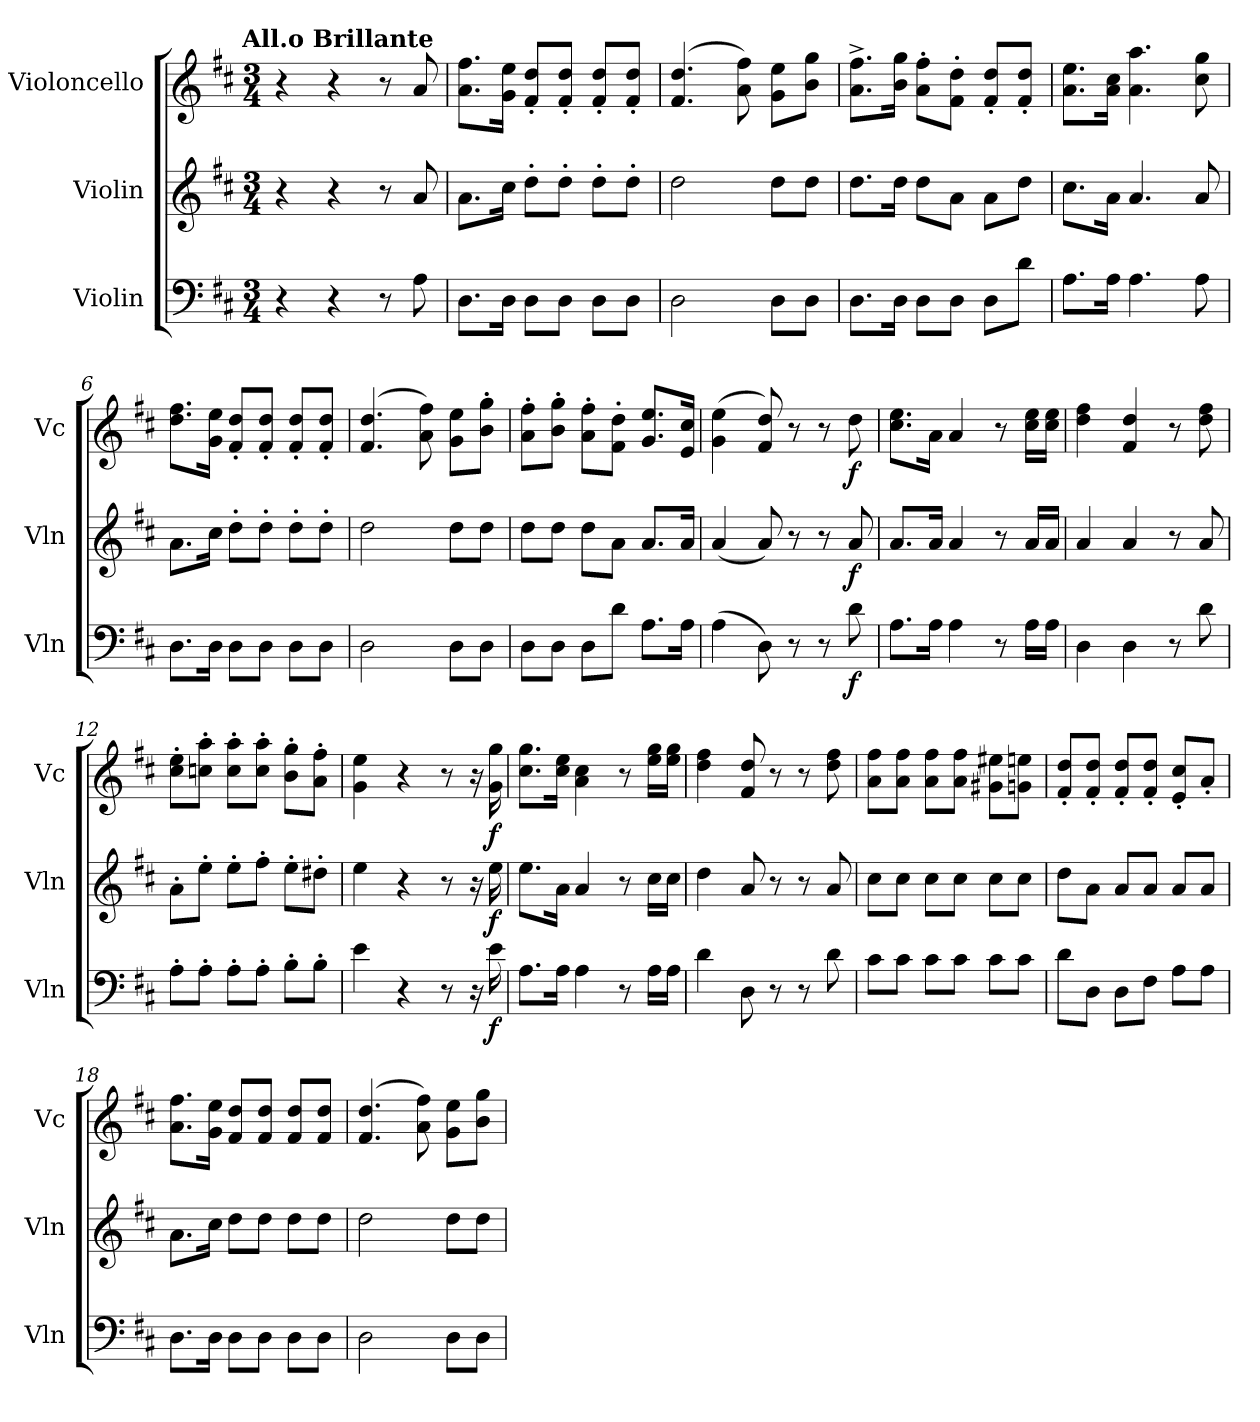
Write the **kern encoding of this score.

**kern	**dynam	**kern	**dynam	**kern	**dynam
*part3	*part3	*part2	*part2	*part1	*part1
*staff3	*staff3	*staff2	*staff2	*staff1	*staff1
*I"Violin	*	*I"Violin	*	*I"Violoncello	*
*I'Vln	*	*I'Vln	*	*I'Vc	*
*clefF4	*	*clefG2	*	*clefG2	*
*k[f#c#]	*	*k[f#c#]	*	*k[f#c#]	*
!!LO:TX:omd:t=All.o Brillante
*M3/4	*	*M3/4	*	*M3/4	*
*MM144	*	*MM144	*	*MM144	*
=1	=1	=1	=1	=1	=1
4r	.	4r	.	4r	.
4r	.	4r	.	4r	.
8r	.	8r	.	8r	.
8A\	.	8a/	.	8a/	.
=2	=2	=2	=2	=2	=2
8.D\L	.	8.a\L	.	8.a\ 8.ff#\L	.
16D\Jk	.	16cc#\Jk	.	16g\ 16ee\Jk	.
8D\L	.	8dd'\L	.	8f#'/ 8dd'/L	.
8D\J	.	8dd'\J	.	8f#'/ 8dd'/J	.
8D\L	.	8dd'\L	.	8f#'/ 8dd'/L	.
8D\J	.	8dd'\J	.	8f#'/ 8dd'/J	.
=3	=3	=3	=3	=3	=3
2D\	.	2dd\	.	(>4.f#/ 4.dd/	.
.	.	.	.	8a\ 8ff#\)	.
8D\L	.	8dd\L	.	8g\ 8ee\L	.
8D\J	.	8dd\J	.	8b\ 8gg\J	.
=4	=4	=4	=4	=4	=4
8.D\L	.	8.dd\L	.	8.a^\ 8.ff#^\L	.
16D\Jk	.	16dd\Jk	.	16b\ 16gg\Jk	.
8D\L	.	8dd\L	.	8a'\ 8ff#'\L	.
8D\J	.	8a\J	.	8f#'\ 8dd'\J	.
8D\L	.	8a\L	.	8f#'/ 8dd'/L	.
8d\J	.	8dd\J	.	8f#'/ 8dd'/J	.
=5	=5	=5	=5	=5	=5
8.A\L	.	8.cc#\L	.	8.a\ 8.ee\L	.
16A\Jk	.	16a\Jk	.	16a\ 16cc#\Jk	.
4.A\	.	4.a/	.	4.a\ 4.aa\	.
8A\	.	8a/	.	8cc#\ 8gg\	.
!!LO:LB:g=z
=6	=6	=6	=6	=6	=6
8.D\L	.	8.a\L	.	8.dd\ 8.ff#\L	.
16D\Jk	.	16cc#\Jk	.	16g\ 16ee\Jk	.
8D\L	.	8dd'\L	.	8f#'/ 8dd'/L	.
8D\J	.	8dd'\J	.	8f#'/ 8dd'/J	.
8D\L	.	8dd'\L	.	8f#'/ 8dd'/L	.
8D\J	.	8dd'\J	.	8f#'/ 8dd'/J	.
=7	=7	=7	=7	=7	=7
2D\	.	2dd\	.	(>4.f#/ 4.dd/	.
.	.	.	.	8a\ 8ff#\)	.
8D\L	.	8dd\L	.	8g\ 8ee\L	.
8D\J	.	8dd\J	.	8b'\ 8gg'\J	.
=8	=8	=8	=8	=8	=8
8D\L	.	8dd\L	.	8a'\ 8ff#'\L	.
8D\J	.	8dd\J	.	8b'\ 8gg'\J	.
8D\L	.	8dd\L	.	8a'\ 8ff#'\L	.
8d\J	.	8a\J	.	8f#'\ 8dd'\J	.
8.A\L	.	8.a/L	.	8.g/ 8.ee/L	.
16A\Jk	.	16a/Jk	.	16e/ 16cc#/Jk	.
=9	=9	=9	=9	=9	=9
(>4A\	.	(<4a/	.	(>4g\ 4ee\	.
8D\)	.	8a/)	.	8f#/ 8dd/)	.
8r	.	8r	.	8r	.
8r	.	8r	.	8r	.
!	!LO:DY:b	!	!LO:DY:b	!	!LO:DY:b
8d\	f	8a/	f	8dd\	f
=10	=10	=10	=10	=10	=10
8.A\L	.	8.a/L	.	8.cc#\ 8.ee\L	.
16A\Jk	.	16a/Jk	.	16a\Jk	.
4A\	.	4a/	.	4a/	.
8r	.	8r	.	8r	.
16A\LL	.	16a/LL	.	16cc#\ 16ee\LL	.
16A\JJ	.	16a/JJ	.	16cc#\ 16ee\JJ	.
!!LO:LB:g=z
=11	=11	=11	=11	=11	=11
4D\	.	4a/	.	4dd\ 4ff#\	.
4D\	.	4a/	.	4f#/ 4dd/	.
8r	.	8r	.	8r	.
8d\	.	8a/	.	8dd\ 8ff#\	.
=12	=12	=12	=12	=12	=12
8A'\L	.	8a'\L	.	8cc#'\ 8ee'\L	.
8A'\J	.	8ee'\J	.	8ccn'\ 8aa'\J	.
8A'\L	.	8ee'\L	.	8cc'\ 8aa'\L	.
8A'\J	.	8ff#'\J	.	8cc'\ 8aa'\J	.
8B'\L	.	8ee'\L	.	8b'\ 8gg'\L	.
8B'\J	.	8dd#X'\J	.	8a'\ 8ff#'\J	.
=13	=13	=13	=13	=13	=13
4e\	.	4ee\	.	4g\ 4ee\	.
4r	.	4r	.	4r	.
8r	.	8r	.	8r	.
16r	.	16r	.	16r	.
!	!LO:DY:b	!	!LO:DY:b	!	!LO:DY:b
16e\	f	16ee\	f	16g\ 16gg\	f
=14	=14	=14	=14	=14	=14
8.A\L	.	8.ee\L	.	8.cc#\ 8.gg\L	.
16A\Jk	.	16a\Jk	.	16cc#\ 16ee\Jk	.
4A\	.	4a/	.	4a\ 4cc#\	.
8r	.	8r	.	8r	.
16A\LL	.	16cc#\LL	.	16ee\ 16gg\LL	.
16A\JJ	.	16cc#\JJ	.	16ee\ 16gg\JJ	.
=15	=15	=15	=15	=15	=15
4d\	.	4dd\	.	4dd\ 4ff#\	.
8D\	.	8a/	.	8f#/ 8dd/	.
8r	.	8r	.	8r	.
8r	.	8r	.	8r	.
8d\	.	8a/	.	8dd\ 8ff#\	.
!!LO:LB:g=z
=16	=16	=16	=16	=16	=16
8c#\L	.	8cc#\L	.	8a\ 8ff#\L	.
8c#\J	.	8cc#\J	.	8a\ 8ff#\J	.
8c#\L	.	8cc#\L	.	8a\ 8ff#\L	.
8c#\J	.	8cc#\J	.	8a\ 8ff#\J	.
8c#\L	.	8cc#\L	.	8g#X\ 8ee#X\L	.
8c#\J	.	8cc#\J	.	8gn\ 8een\J	.
=17	=17	=17	=17	=17	=17
8d\L	.	8dd\L	.	8f#'/ 8dd'/L	.
8D\J	.	8a\J	.	8f#'/ 8dd'/J	.
8D\L	.	8a/L	.	8f#'/ 8dd'/L	.
8F#\J	.	8a/J	.	8f#'/ 8dd'/J	.
8A\L	.	8a/L	.	8e'/ 8cc#'/L	.
8A\J	.	8a/J	.	8a'/J	.
=18	=18	=18	=18	=18	=18
8.D\L	.	8.a\L	.	8.a\ 8.ff#\L	.
16D\Jk	.	16cc#\Jk	.	16g\ 16ee\Jk	.
8D\L	.	8dd\L	.	8f#/ 8dd/L	.
8D\J	.	8dd\J	.	8f#/ 8dd/J	.
8D\L	.	8dd\L	.	8f#/ 8dd/L	.
8D\J	.	8dd\J	.	8f#/ 8dd/J	.
=19	=19	=19	=19	=19	=19
2D\	.	2dd\	.	(>4.f#/ 4.dd/	.
.	.	.	.	8a\ 8ff#\)	.
8D\L	.	8dd\L	.	8g\ 8ee\L	.
8D\J	.	8dd\J	.	8b\ 8gg\J	.
=	=	=	=	=	=
*-	*-	*-	*-	*-	*-
